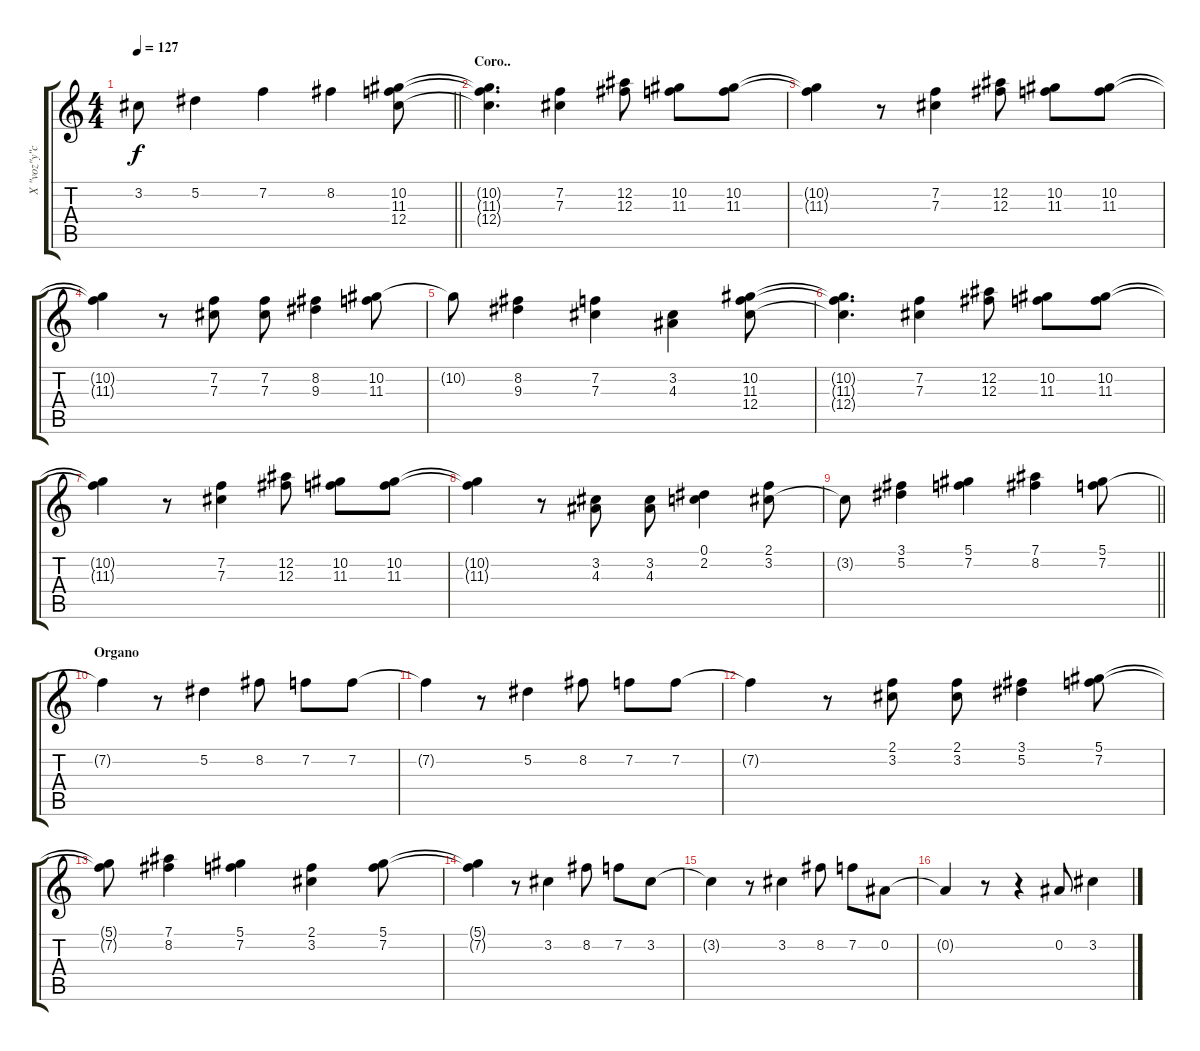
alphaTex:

\track ("X \"voz\"y\"coros\"" "X \"voz\"y\"c") {mute instrument electricguitarjazz}
\staff {score tabs}
\tuning (Eb4 Bb3 Gb3 Db3 Ab2 Eb2) {hide}
\ts (4 4)
\tempo 127
\clef g2
\barLineRight lightlight
\ks c
3.2{t}.8{dy f} 5.2.4 7.2.4 8.2.4 (10.2 11.3 12.4).8 |
\section ("" "Coro..")
(10.2{t} 11.3{t} 12.4{t}).4{d} (7.2 7.3).4 (12.2 12.3).8 (10.2 11.3).8 (10.2 11.3).8 |
(10.2{t} 11.3{t}).4 r.8 (7.2 7.3).4 (12.2 12.3).8 (10.2 11.3).8 (10.2 11.3).8 |
(10.2{t} 11.3{t}).4 r.8 (7.2 7.3).8 (7.2 7.3).8 (8.2 9.3).4 (10.2 11.3).8 |
10.2{t}.8 (8.2 9.3).4 (7.2 7.3).4 (3.2 4.3).4 (10.2 11.3 12.4).8 |
(10.2{t} 11.3{t} 12.4{t}).4{d} (7.2 7.3).4 (12.2 12.3).8 (10.2 11.3).8 (10.2 11.3).8 |
(10.2{t} 11.3{t}).4 r.8 (7.2 7.3).4 (12.2 12.3).8 (10.2 11.3).8 (10.2 11.3).8 |
(10.2{t} 11.3{t}).4 r.8 (3.2 4.3).8 (3.2 4.3).8 (0.1 2.2).4 (2.1 3.2).8 |
\barLineRight lightlight
3.2{t}.8 (3.1 5.2).4 (5.1 7.2).4 (7.1 8.2).4 (5.1 7.2).8 |
\section ("" "Organo")
7.2{t}.4 r.8 5.2.4 8.2.8 7.2.8 7.2.8 |
7.2{t}.4 r.8 5.2.4 8.2.8 7.2.8 7.2.8 |
7.2{t}.4 r.8 (2.1 3.2).8 (2.1 3.2).8 (3.1 5.2).4 (5.1 7.2).8 |
(5.1{t} 7.2{t}).8 (7.1 8.2).4 (5.1 7.2).4 (2.1 3.2).4 (5.1 7.2).8 |
(5.1{t} 7.2{t}).4 r.8 3.2.4 8.2.8 7.2.8 3.2.8 |
3.2{t}.4 r.8 3.2.4 8.2.8 7.2.8 0.2.8 |
0.2{t}.4 r.8 r.4 0.2.8 3.2.4
